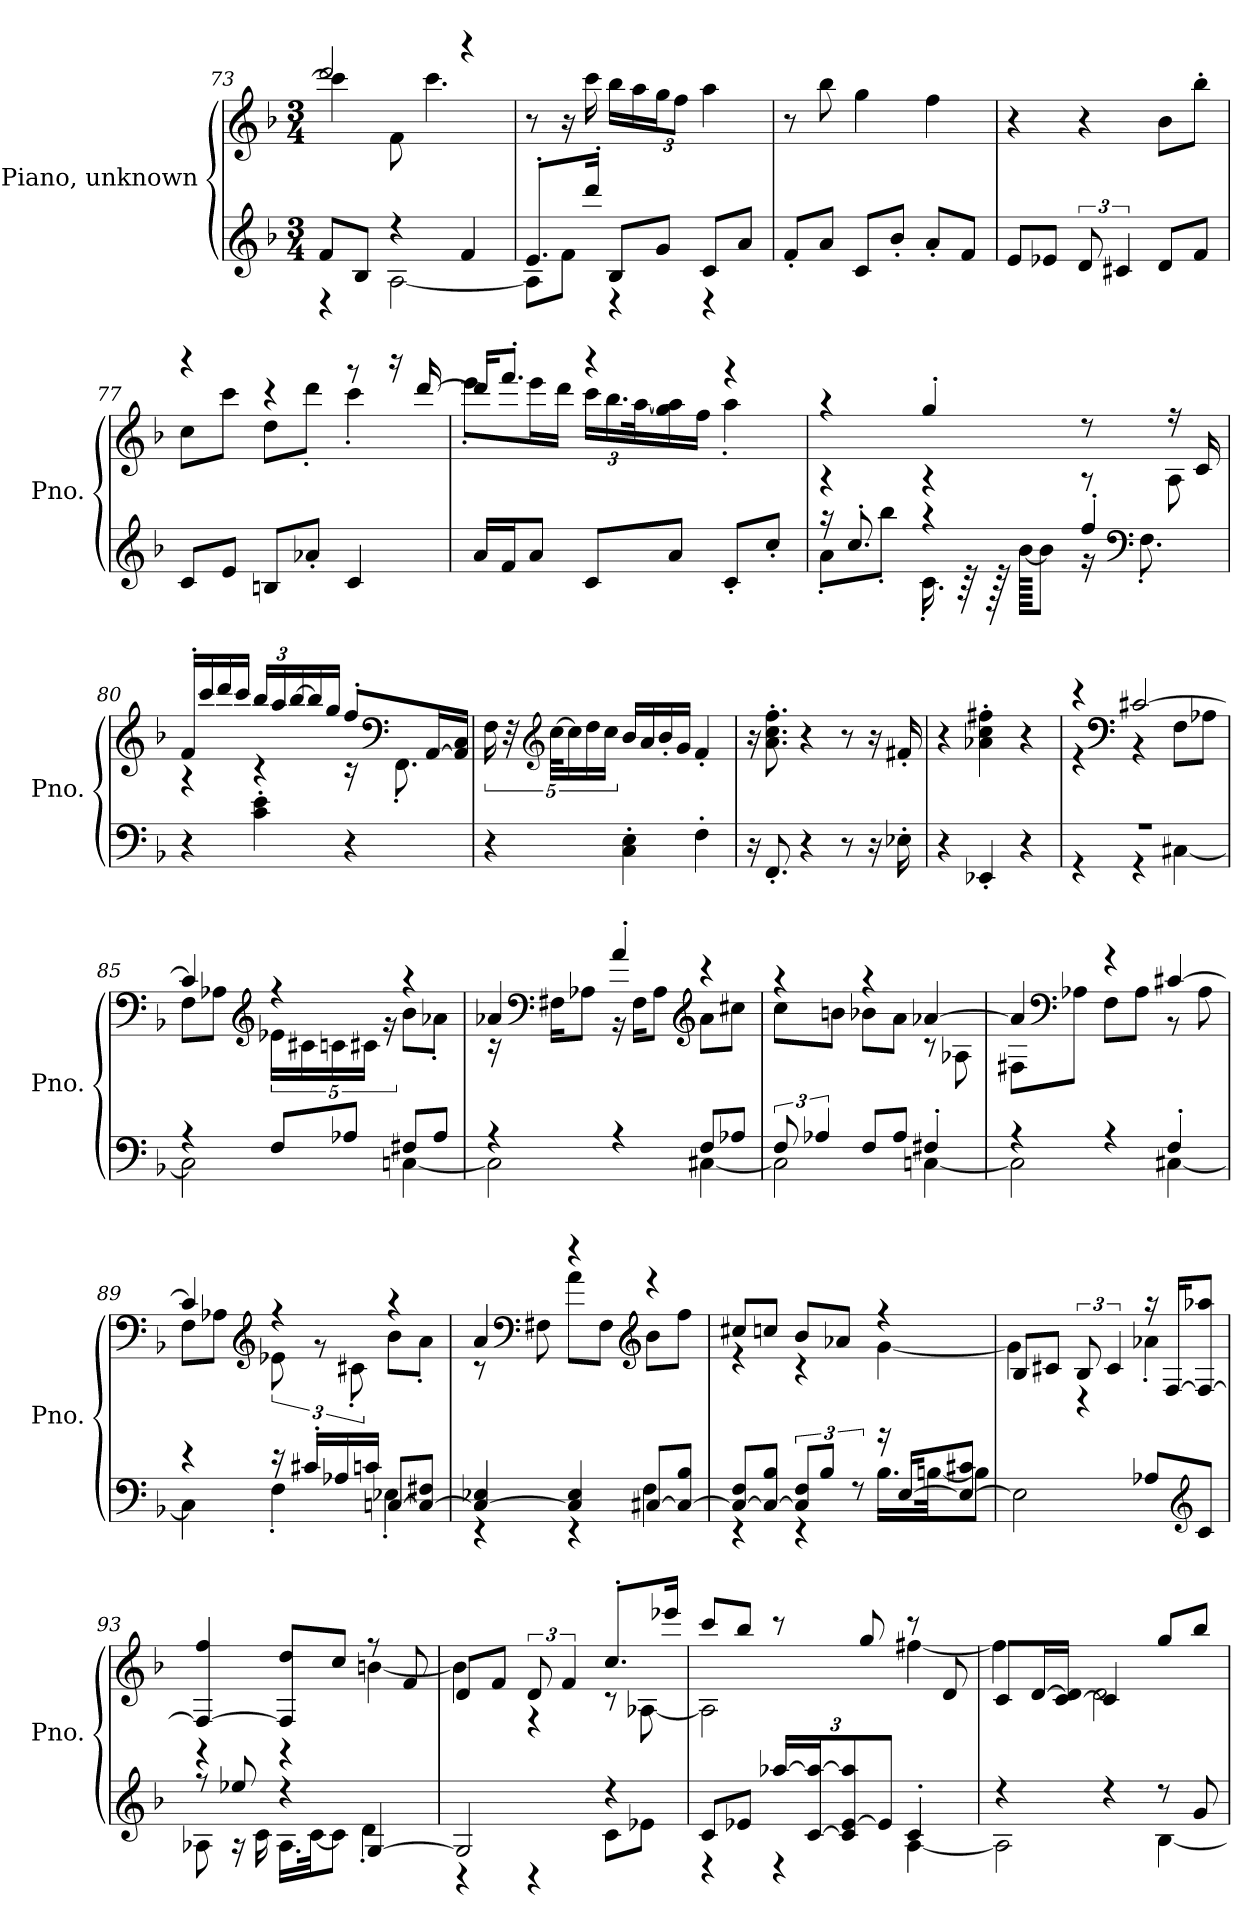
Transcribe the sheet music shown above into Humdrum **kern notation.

**kern	**kern
*part1	*part1
*staff2	*staff1
*I"Piano, unknown	*
*I'Pno.	*
*clefG2	*clefG2
*k[b-]	*k[b-]
*M3/4	*M3/4
=73	=73
*^	*^
8f/L	4r	2ddd/	4ccc\]
8B-/J	.	.	.
4r	[2A\	.	8f\
.	.	.	4.ccc\
4f/	.	4r	.
*	*	*v	*v
=74	=74	=74
8.e'/L	8A\L]	8r
.	8f\J	16r
16ddd'/Jk	.	16ccc\
8B-/L	4r	16bb-\LL
.	.	16aa\
*	*	*Xbrackettup
8g/J	.	24gg\J
.	.	12ff\J
8c/L	4r	4aa\
8a/J	.	.
*v	*v	*
!!LO:LB:g=z
=75	=75
8f'/L	8r
8a/J	8bb-\
8c/L	4gg\
8b-'/J	.
8a'/L	4ff\
8f/J	.
=76	=76
8e/L	4r
8e-X/J	.
12d/	4r
6c#X/	.
8d/L	8b-\L
8f/J	8bb-'\J
=77	=77
*	*^
8c/L	4r	8cc\L
8e/J	.	8ccc\J
8Bn/L	4r	8dd\L
8a-X'/J	.	8ddd'\J
4c/	8r	4ccc'\
.	16r	.
.	[16ddd/	.
=78	=78	=78
16a/LL	16ddd/KL]	8eee'\L
16f/J	8.fff'/J	.
8a/J	.	16eee\L
.	.	16ddd\JJ
8c/L	4r	24ccc\LL
.	.	24.bb-\
.	.	[48aa\K
8a/J	.	16gg\ 16aa\]
.	.	16ff\JJ
8c'/L	4r	4aa'\
8cc'/J	.	.
!!LO:LB:g=z	!!
=79	=79	=79
*^	*	*
16r	8a'\L	4r	4r
8.cc'/	.	.	.
.	8bb-'\J	.	.
4r	16.c'\	4gg'/	4r
.	64r	.	.
.	128r	.	.
.	[128b-\KKKKL	.	.
.	8b-\J]	.	.
4ff'/	16r	8r	8r
*clefF4	*	*	*
.	8.F'\	.	.
.	.	16r	8A\
.	.	16c/	.
*v	*v	*	*
=80	=80	=80
4r	16f'/LL	4r
.	16ccc/	.
.	16ddd/	.
.	16ccc/JJ	.
4c\' 4e\'	24bb-/LL	4r
.	24aa/	.
.	[24bb-/	.
.	16bb-/]	.
.	16gg/JJ	.
4r	8ff'/L	16r
*	*clefF4	*
.	.	8.FF'\
.	[16AA/L	.
.	16AA/] 16C/JJ	.
*	*v	*v
!!LO:LB:g=z
=81	=81
*	*brackettup
4r	20F\
.	40r
*	*clefG2
.	[40cc\KLL
.	20cc\]
.	20dd\
.	20cc\JJ
4C\' 4E\'	16b-/LL
.	16a/
.	16b-'/
.	16g/JJ
4F'\	4f'/
=82	=82
16r	16r
8.FF'/	8.a\' 8.cc\' 8.ff\'
4r	4r
8r	8r
16r	16r
16E-X'\	16f#X'/
=83	=83
4r	4r
4EE-X'/	4a-X\' 4cc\' 4ff#X\'
4r	4r
=84	=84
*^	*^
2.r	4r	4r	4r
*	*	*clefF4	*
.	4r	[2c#X/	4r
.	[4C#X\	.	8F\L
.	.	.	8A-X\J
!!LO:LB:g=z	!!
=85	=85	=85	=85
4r	2C#\]	4c#/]	8F\L
.	.	.	8A-X\J
*	*	*clefG2	*
8F/L	.	4r	20e-X\LL
.	.	.	20c#X\
.	.	.	20cn\
8A-X/J	.	.	.
.	.	.	20c#X\JJ
.	.	.	20r
8F#X/L	[4Cn\	4r	8b-\L
8A-/J	.	.	8a-X'\J
=86	=86	=86	=86
4r	2C\]	4a-X/	16r
*	*	*clefF4	*
.	.	.	16F#X\KL
.	.	.	8A-X\J
4r	.	4a-'/	16r
.	.	.	16F#\KL
.	.	.	8A-\J
*	*	*clefG2	*
8F/L	[4C#X\	4r	8a-\L
8A-X/J	.	.	8cc#X\J
=87	=87	=87	=87
12F/	2C#\]	4r	8cc\L
6A-X/	.	.	.
.	.	.	8bn\J
8F/L	.	4r	8b-X\L
8A-/J	.	.	8a\J
4F#X'/	[4Cn\	[4a-X/	8r
.	.	.	8A-X\
!!LO:LB:g=z	!!
=88	=88	=88	=88
4r	2C\]	4a-/]	8F#X\L
*	*	*clefF4	*
.	.	.	8A-X\J
4r	.	4r	8F#\L
.	.	.	8A-\J
4F'/	[4C#X\	[4c#X/	8r
.	.	.	8A-\
=89	=89	=89	=89
4r	4C#\]	4c#/]	8F\L
.	.	.	8A-X\J
*	*	*clefG2	*
16r	4F'\	4r	12e-X\
16c#X'/LL	.	.	.
.	.	.	12r
16A-X/	.	.	.
.	.	.	12c#X'\
16cn/JJ	.	.	.
[8Cn/L	4E-X'\	4r	8b-\L
8C/_ 8F#X/J	.	.	8a'\J
=90	=90	=90	=90
4C/_ 4E-X/	4r	4a/	8r
*	*	*clefF4	*
.	.	.	8F#X\
4C/] 4E-/	4r	4r	8a\L
.	.	.	8F#\J
*	*	*clefG2	*
[8C#X/L	4F\	4r	8b-\L
8C#/_ 8B-/J	.	.	8ff\J
!!LO:PB:g=z	!!
=91	=91	=91	=91
8C#/_ 8F/L	4r	8cc#X/L	4r
8C#/_ 8B-/J	.	8ccn/J	.
12C#/] 12F/L	4r	8b-/L	4r
12B-/J	.	.	.
.	.	8a-X/J	.
12r	.	.	.
16r	16.B-\LL	4r	[4g\
[16E/KL	.	.	.
.	[32Bn\JK	.	.
8E/_ 8c#X/J	8B\J]	.	.
*v	*v	*	*
=92	=92	=92
2E\]	8B-/L	4g\]
.	8c#X/J	.
.	12B-/	4r
.	6c#/	.
8A-X/L	16r	4a-X'\
.	[16F/KL	.
*clefG2	*	*
8c/J	8F/_ 8aa-X/J	.
=93	=93	=93
*^	*	*
8r	8A-X\	4F/_ 4ff/	4r
8ee-X/	16r	.	.
.	16c\	.	.
4r	16.A-\LL	8F/] 8dd/L	4r
.	[32c\JK	.	.
.	8c\J]	8cc/J	.
[4G/	4d'\	8r	[4bn\
.	.	8f/	.
!!LO:LB:g=z	!!
=94	=94	=94	=94
2G/]	4r	8d/L	4b\]
.	.	8f/J	.
.	4r	12d/	4r
.	.	6f/	.
4r	8c\L	8.cc'/L	8r
.	8e-X\J	.	[8A-X\
.	.	16eee-X/Jk	.
=95	=95	=95	=95
8c/L	4r	8ccc/L	2A-\]
8e-X/J	.	8bb-/J	.
*Xbrackettup	*	*	*
[24aa-X/LL	4r	8r	.
[24c/ 24aa-/_J	.	.	.
12c/] [12e-/ 12aa-/]	.	.	.
.	.	8gg/	.
12e-/J]	.	.	.
4c'/	[4A\	8r	[4ff#X\
.	.	8d/	.
=96	=96	=96	=96
4r	2A\]	8c/L	4ff#\]
.	.	[16d/L	.
.	.	[16c/ 16d/]JJ	.
4r	.	4c/]	2d\
8r	[4B-\	8gg/L	.
8g/	.	8bb-/J	.
*v	*v	*	*
*	*v	*v
=	=
*-	*-
